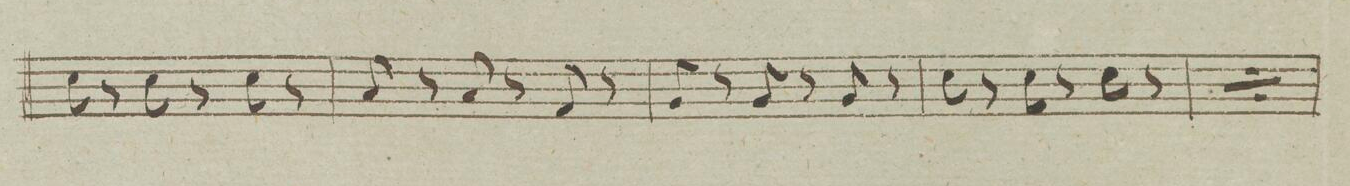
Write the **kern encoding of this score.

**kern	**dynam
*I"Basso	*
*clefF4	*
*k[b-e-a-]	*
*M3/4	*
8E-\	.
8r	.
8E-\	.
8r	.
8E-\	.
8r	.
=62	=62
8C/	.
8r	.
8C/	.
8r	.
8AA-/	.
8r	.
=63	=63
8BB-/	.
8r	.
8BB-/	.
8r	.
8BB-/	.
8r	.
=64	=64
8E-\	.
8r	.
8E-\	.
8r	.
8E-\	.
8r	.
=65	=65
*rep	*
8E-\	.
8r	.
8E-\	.
8r	.
8E-\	.
8r	.
*Xrep	*
=66	=66
*-	*-
